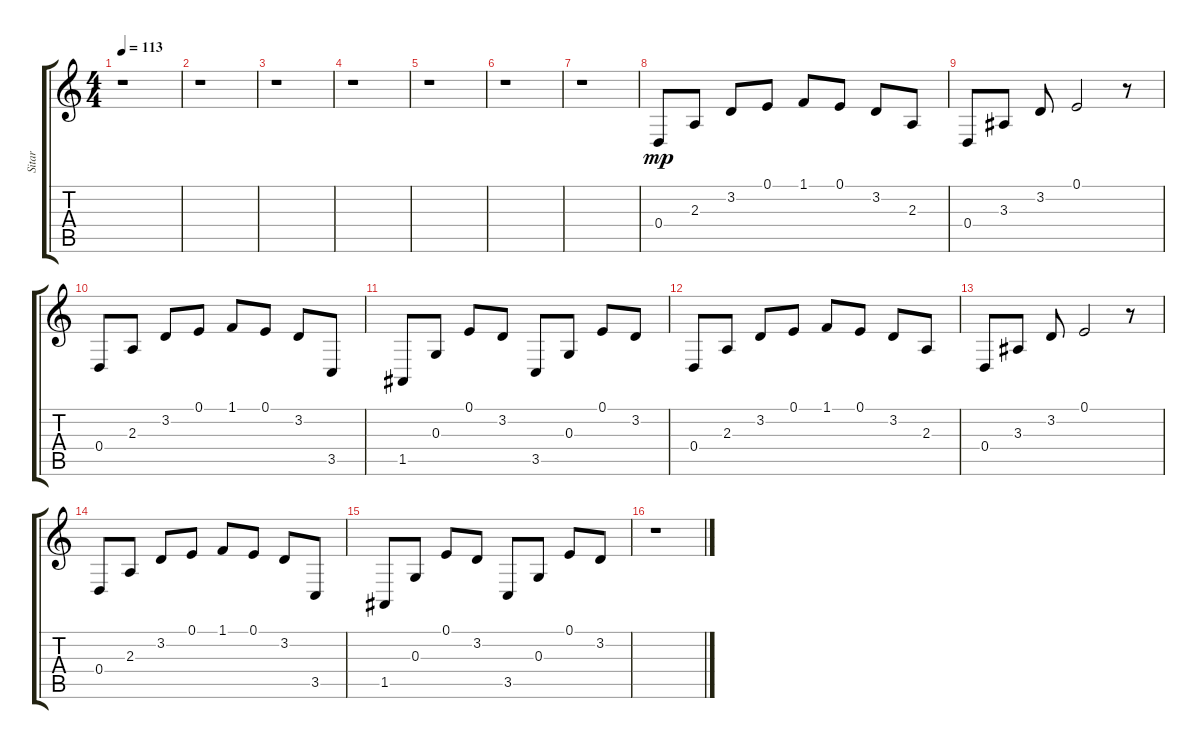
\track ("Sitar" "Sitar") {instrument sitar}
\staff {score tabs}
\tuning (E4 B3 G3 D3 A2 E2) {hide}
\ts (4 4)
\tempo 113
\clef g2
\ks c
r.1{dy mp} |
r.1 |
r.1 |
r.1 |
r.1 |
r.1 |
r.1 |
0.4.8 2.3.8 3.2.8 0.1.8 1.1.8 0.1.8 3.2.8 2.3.8 |
0.4.8 3.3.8 3.2.8 0.1.2 r.8 |
0.4.8 2.3.8 3.2.8 0.1.8 1.1.8 0.1.8 3.2.8 3.5.8 |
1.5.8 0.3.8 0.1.8 3.2.8 3.5.8 0.3.8 0.1.8 3.2.8 |
0.4.8 2.3.8 3.2.8 0.1.8 1.1.8 0.1.8 3.2.8 2.3.8 |
0.4.8 3.3.8 3.2.8 0.1.2 r.8 |
0.4.8 2.3.8 3.2.8 0.1.8 1.1.8 0.1.8 3.2.8 3.5.8 |
1.5.8 0.3.8 0.1.8 3.2.8 3.5.8 0.3.8 0.1.8 3.2.8 |
r.1
